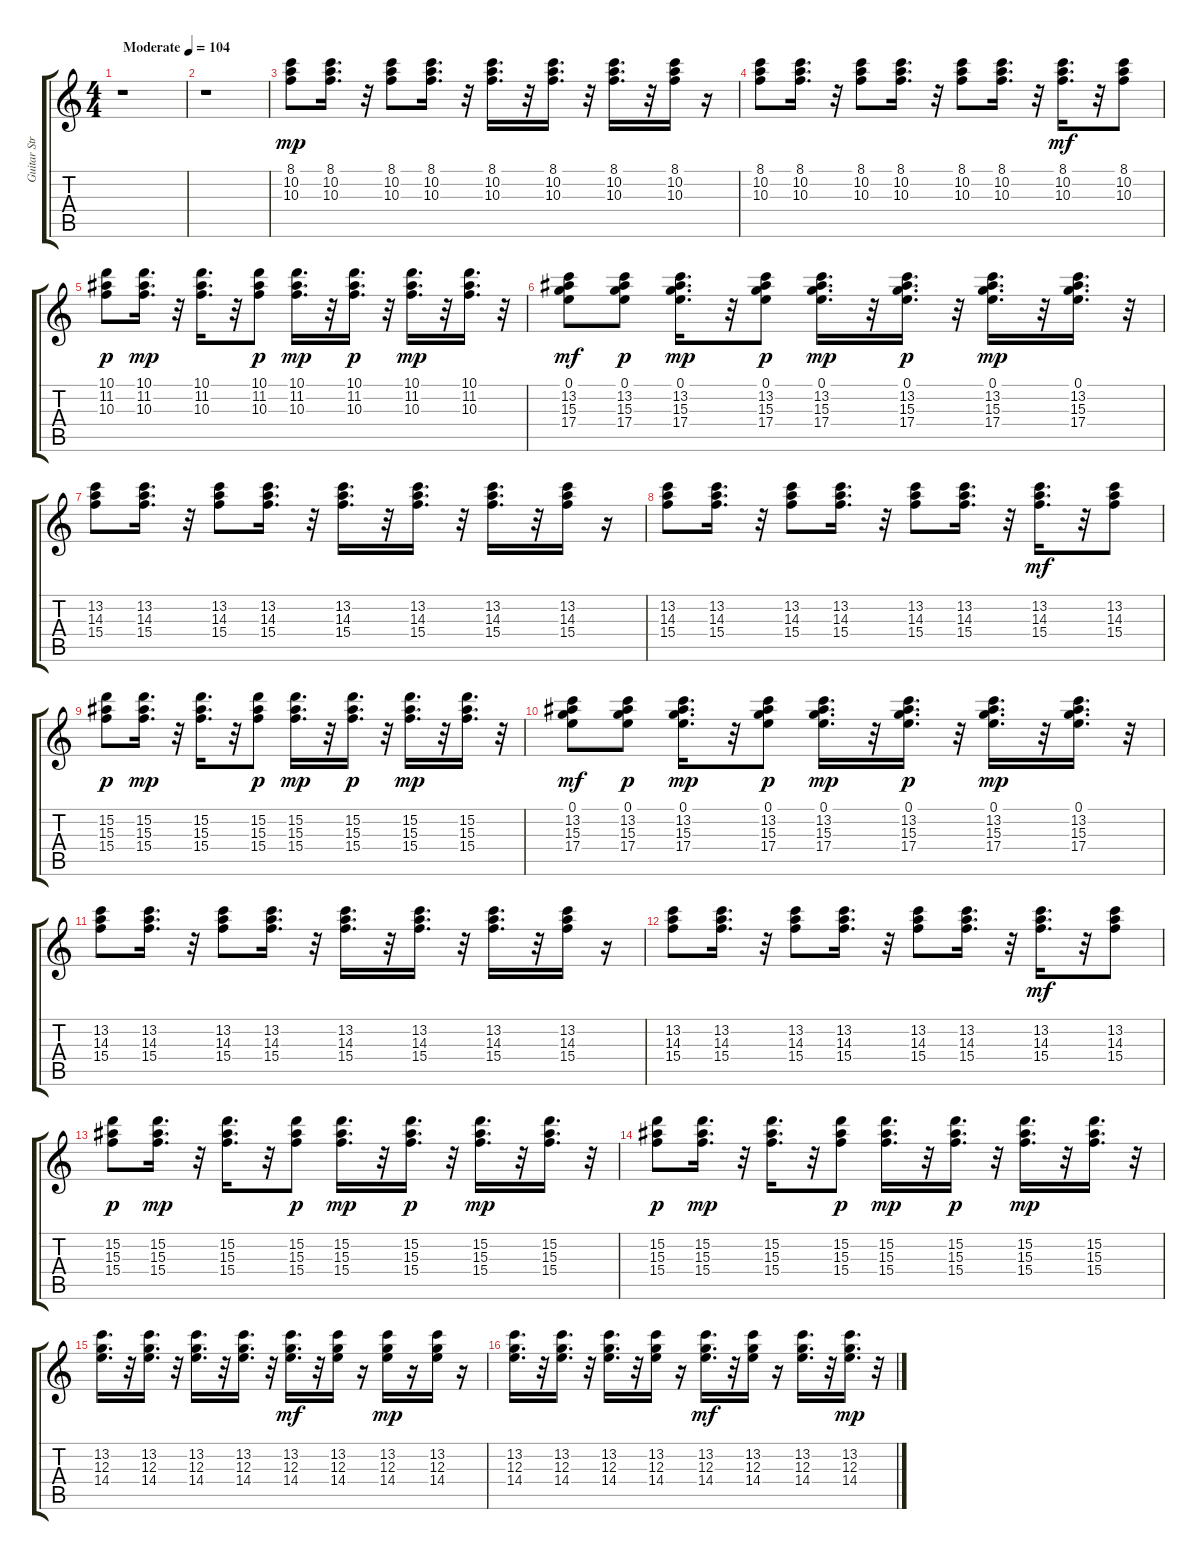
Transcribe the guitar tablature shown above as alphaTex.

\track ("Guitar Strums" "Guitar Str") {instrument acousticguitarsteel}
\staff {score tabs}
\tuning (E4 B3 G3 D3 A2 E2) {hide}
\ts (4 4)
\tempo (104 "Moderate")
\clef g2
\ks c
r.1{dy mp instrument acousticguitarsteel} |
r.1 |
(8.1 10.2 10.3).8 (8.1 10.2 10.3).16{d} r.32 (8.1 10.2 10.3).8 (8.1 10.2 10.3).16{d} r.32 (8.1 10.2 10.3).16{d} r.32 (8.1 10.2 10.3).16{d} r.32 (8.1 10.2 10.3).16{d} r.32 (8.1 10.2 10.3).16 r.16 |
(8.1 10.2 10.3).8 (8.1 10.2 10.3).16{d} r.32 (8.1 10.2 10.3).8 (8.1 10.2 10.3).16{d} r.32 (8.1 10.2 10.3).8 (8.1 10.2 10.3).16{d} r.32 (8.1 10.2 10.3).16{d dy mf} r.32 (8.1 10.2 10.3).8 |
(10.1 11.2 10.3).8{dy p} (10.1 11.2 10.3).16{d dy mp} r.32 (10.1 11.2 10.3).16{d} r.32 (10.1 11.2 10.3).8{dy p} (10.1 11.2 10.3).16{d dy mp} r.32 (10.1 11.2 10.3).16{d dy p} r.32 (10.1 11.2 10.3).16{d dy mp} r.32 (10.1 11.2 10.3).16{d} r.32 |
(0.1 13.2 15.3 17.4).8{dy mf} (0.1 13.2 15.3 17.4).8{dy p} (0.1 13.2 15.3 17.4).16{d dy mp} r.32 (0.1 13.2 15.3 17.4).8{dy p} (0.1 13.2 15.3 17.4).16{d dy mp} r.32 (0.1 13.2 15.3 17.4).16{d dy p} r.32 (0.1 13.2 15.3 17.4).16{d dy mp} r.32 (0.1 13.2 15.3 17.4).16{d} r.32 |
(13.2 14.3 15.4).8 (13.2 14.3 15.4).16{d} r.32 (13.2 14.3 15.4).8 (13.2 14.3 15.4).16{d} r.32 (13.2 14.3 15.4).16{d} r.32 (13.2 14.3 15.4).16{d} r.32 (13.2 14.3 15.4).16{d} r.32 (13.2 14.3 15.4).16 r.16 |
(13.2 14.3 15.4).8 (13.2 14.3 15.4).16{d} r.32 (13.2 14.3 15.4).8 (13.2 14.3 15.4).16{d} r.32 (13.2 14.3 15.4).8 (13.2 14.3 15.4).16{d} r.32 (13.2 14.3 15.4).16{d dy mf} r.32 (13.2 14.3 15.4).8 |
(15.2 15.3 15.4).8{dy p} (15.2 15.3 15.4).16{d dy mp} r.32 (15.2 15.3 15.4).16{d} r.32 (15.2 15.3 15.4).8{dy p} (15.2 15.3 15.4).16{d dy mp} r.32 (15.2 15.3 15.4).16{d dy p} r.32 (15.2 15.3 15.4).16{d dy mp} r.32 (15.2 15.3 15.4).16{d} r.32 |
(0.1 13.2 15.3 17.4).8{dy mf} (0.1 13.2 15.3 17.4).8{dy p} (0.1 13.2 15.3 17.4).16{d dy mp} r.32 (0.1 13.2 15.3 17.4).8{dy p} (0.1 13.2 15.3 17.4).16{d dy mp} r.32 (0.1 13.2 15.3 17.4).16{d dy p} r.32 (0.1 13.2 15.3 17.4).16{d dy mp} r.32 (0.1 13.2 15.3 17.4).16{d} r.32 |
(13.2 14.3 15.4).8 (13.2 14.3 15.4).16{d} r.32 (13.2 14.3 15.4).8 (13.2 14.3 15.4).16{d} r.32 (13.2 14.3 15.4).16{d} r.32 (13.2 14.3 15.4).16{d} r.32 (13.2 14.3 15.4).16{d} r.32 (13.2 14.3 15.4).16 r.16 |
(13.2 14.3 15.4).8 (13.2 14.3 15.4).16{d} r.32 (13.2 14.3 15.4).8 (13.2 14.3 15.4).16{d} r.32 (13.2 14.3 15.4).8 (13.2 14.3 15.4).16{d} r.32 (13.2 14.3 15.4).16{d dy mf} r.32 (13.2 14.3 15.4).8 |
(15.2 15.3 15.4).8{dy p} (15.2 15.3 15.4).16{d dy mp} r.32 (15.2 15.3 15.4).16{d} r.32 (15.2 15.3 15.4).8{dy p} (15.2 15.3 15.4).16{d dy mp} r.32 (15.2 15.3 15.4).16{d dy p} r.32 (15.2 15.3 15.4).16{d dy mp} r.32 (15.2 15.3 15.4).16{d} r.32 |
(15.2 15.3 15.4).8{dy p} (15.2 15.3 15.4).16{d dy mp} r.32 (15.2 15.3 15.4).16{d} r.32 (15.2 15.3 15.4).8{dy p} (15.2 15.3 15.4).16{d dy mp} r.32 (15.2 15.3 15.4).16{d dy p} r.32 (15.2 15.3 15.4).16{d dy mp} r.32 (15.2 15.3 15.4).16{d} r.32 |
(13.2 12.3 14.4).16{d} r.32 (13.2 12.3 14.4).16{d} r.32 (13.2 12.3 14.4).16{d} r.32 (13.2 12.3 14.4).16{d} r.32 (13.2 12.3 14.4).16{d dy mf} r.32 (13.2 12.3 14.4).16 r.16 (13.2 12.3 14.4).16{dy mp} r.16 (13.2 12.3 14.4).16 r.16 |
(13.2 12.3 14.4).16{d} r.32 (13.2 12.3 14.4).16{d} r.32 (13.2 12.3 14.4).16{d} r.32 (13.2 12.3 14.4).16 r.16 (13.2 12.3 14.4).16{d dy mf} r.32 (13.2 12.3 14.4).16 r.16 (13.2 12.3 14.4).16{d} r.32 (13.2 12.3 14.4).16{d dy mp} r.32
